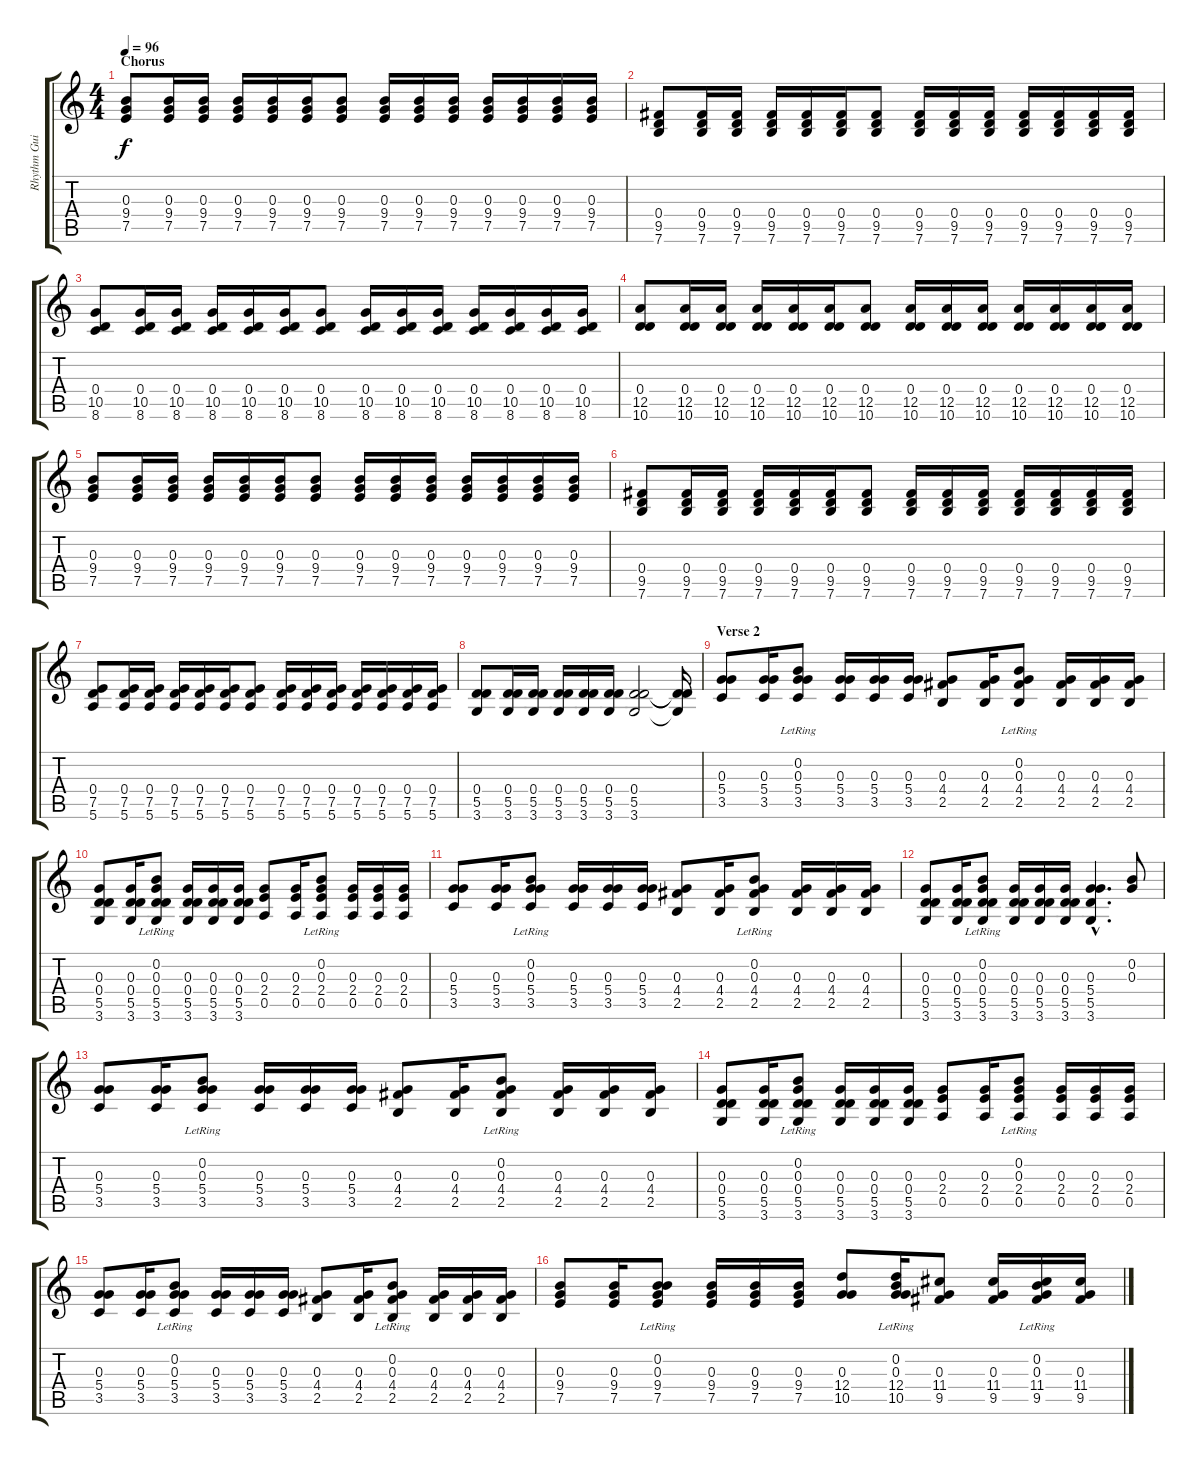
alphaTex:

\track ("Rhythm Guitar" "Rhythm Gui") {instrument acousticguitarnylon}
\staff {score tabs}
\tuning (E4 B3 G3 D3 A2 E2) {hide}
\ts (4 4)
\section ("" "Chorus")
\tempo 96
\clef g2
\ks c
(0.3 9.4 7.5).8{dy f} (0.3 9.4 7.5).16 (0.3 9.4 7.5).16 (0.3 9.4 7.5).16 (0.3 9.4 7.5).16 (0.3 9.4 7.5).16 (0.3 9.4 7.5).8 (0.3 9.4 7.5).16 (0.3 9.4 7.5).16 (0.3 9.4 7.5).16 (0.3 9.4 7.5).16 (0.3 9.4 7.5).16 (0.3 9.4 7.5).16 (0.3 9.4 7.5).16 |
(0.4 9.5 7.6).8 (0.4 9.5 7.6).16 (0.4 9.5 7.6).16 (0.4 9.5 7.6).16 (0.4 9.5 7.6).16 (0.4 9.5 7.6).16 (0.4 9.5 7.6).8 (0.4 9.5 7.6).16 (0.4 9.5 7.6).16 (0.4 9.5 7.6).16 (0.4 9.5 7.6).16 (0.4 9.5 7.6).16 (0.4 9.5 7.6).16 (0.4 9.5 7.6).16 |
(0.4 10.5 8.6).8 (0.4 10.5 8.6).16 (0.4 10.5 8.6).16 (0.4 10.5 8.6).16 (0.4 10.5 8.6).16 (0.4 10.5 8.6).16 (0.4 10.5 8.6).8 (0.4 10.5 8.6).16 (0.4 10.5 8.6).16 (0.4 10.5 8.6).16 (0.4 10.5 8.6).16 (0.4 10.5 8.6).16 (0.4 10.5 8.6).16 (0.4 10.5 8.6).16 |
(0.4 12.5 10.6).8 (0.4 12.5 10.6).16 (0.4 12.5 10.6).16 (0.4 12.5 10.6).16 (0.4 12.5 10.6).16 (0.4 12.5 10.6).16 (0.4 12.5 10.6).8 (0.4 12.5 10.6).16 (0.4 12.5 10.6).16 (0.4 12.5 10.6).16 (0.4 12.5 10.6).16 (0.4 12.5 10.6).16 (0.4 12.5 10.6).16 (0.4 12.5 10.6).16 |
(0.3 9.4 7.5).8 (0.3 9.4 7.5).16 (0.3 9.4 7.5).16 (0.3 9.4 7.5).16 (0.3 9.4 7.5).16 (0.3 9.4 7.5).16 (0.3 9.4 7.5).8 (0.3 9.4 7.5).16 (0.3 9.4 7.5).16 (0.3 9.4 7.5).16 (0.3 9.4 7.5).16 (0.3 9.4 7.5).16 (0.3 9.4 7.5).16 (0.3 9.4 7.5).16 |
(0.4 9.5 7.6).8 (0.4 9.5 7.6).16 (0.4 9.5 7.6).16 (0.4 9.5 7.6).16 (0.4 9.5 7.6).16 (0.4 9.5 7.6).16 (0.4 9.5 7.6).8 (0.4 9.5 7.6).16 (0.4 9.5 7.6).16 (0.4 9.5 7.6).16 (0.4 9.5 7.6).16 (0.4 9.5 7.6).16 (0.4 9.5 7.6).16 (0.4 9.5 7.6).16 |
(0.4 7.5 5.6).8 (0.4 7.5 5.6).16 (0.4 7.5 5.6).16 (0.4 7.5 5.6).16 (0.4 7.5 5.6).16 (0.4 7.5 5.6).16 (0.4 7.5 5.6).8 (0.4 7.5 5.6).16 (0.4 7.5 5.6).16 (0.4 7.5 5.6).16 (0.4 7.5 5.6).16 (0.4 7.5 5.6).16 (0.4 7.5 5.6).16 (0.4 7.5 5.6).16 |
(0.4 5.5 3.6).8 (0.4 5.5 3.6).16 (0.4 5.5 3.6).16 (0.4 5.5 3.6).16 (0.4 5.5 3.6).16 (0.4 5.5 3.6).16 (0.4 5.5 3.6).2 (0.4{t} 5.5{t} 3.6{t}).16 |
\section ("" "Verse 2")
(0.3 5.4 3.5).8 (0.3 5.4 3.5).16 (0.2{lr} 0.3 5.4 3.5).8 (0.3 5.4 3.5).16 (0.3 5.4 3.5).16 (0.3 5.4 3.5).16 (0.3 4.4 2.5).8 (0.3 4.4 2.5).16 (0.2{lr} 0.3 4.4 2.5).8 (0.3 4.4 2.5).16 (0.3 4.4 2.5).16 (0.3 4.4 2.5).16 |
(0.3 0.4 5.5 3.6).8 (0.3 0.4 5.5 3.6).16 (0.2{lr} 0.3 0.4 5.5 3.6).8 (0.3 0.4 5.5 3.6).16 (0.3 0.4 5.5 3.6).16 (0.3 0.4 5.5 3.6).16 (0.3 2.4 0.5).8 (0.3 2.4 0.5).16 (0.2{lr} 0.3 2.4 0.5).8 (0.3 2.4 0.5).16 (0.3 2.4 0.5).16 (0.3 2.4 0.5).16 |
(0.3 5.4 3.5).8 (0.3 5.4 3.5).16 (0.2{lr} 0.3 5.4 3.5).8 (0.3 5.4 3.5).16 (0.3 5.4 3.5).16 (0.3 5.4 3.5).16 (0.3 4.4 2.5).8 (0.3 4.4 2.5).16 (0.2{lr} 0.3 4.4 2.5).8 (0.3 4.4 2.5).16 (0.3 4.4 2.5).16 (0.3 4.4 2.5).16 |
(0.3 0.4 5.5 3.6).8 (0.3 0.4 5.5 3.6).16 (0.2{lr} 0.3 0.4 5.5 3.6).8 (0.3 0.4 5.5 3.6).16 (0.3 0.4 5.5 3.6).16 (0.3 0.4 5.5 3.6).16 (0.3{hac} 5.4{hac} 5.5{hac} 3.6{hac}).4{d} (0.2 0.3).8 |
(0.3 5.4 3.5).8 (0.3 5.4 3.5).16 (0.2{lr} 0.3 5.4 3.5).8 (0.3 5.4 3.5).16 (0.3 5.4 3.5).16 (0.3 5.4 3.5).16 (0.3 4.4 2.5).8 (0.3 4.4 2.5).16 (0.2{lr} 0.3 4.4 2.5).8 (0.3 4.4 2.5).16 (0.3 4.4 2.5).16 (0.3 4.4 2.5).16 |
(0.3 0.4 5.5 3.6).8 (0.3 0.4 5.5 3.6).16 (0.2{lr} 0.3 0.4 5.5 3.6).8 (0.3 0.4 5.5 3.6).16 (0.3 0.4 5.5 3.6).16 (0.3 0.4 5.5 3.6).16 (0.3 2.4 0.5).8 (0.3 2.4 0.5).16 (0.2{lr} 0.3 2.4 0.5).8 (0.3 2.4 0.5).16 (0.3 2.4 0.5).16 (0.3 2.4 0.5).16 |
(0.3 5.4 3.5).8 (0.3 5.4 3.5).16 (0.2{lr} 0.3 5.4 3.5).8 (0.3 5.4 3.5).16 (0.3 5.4 3.5).16 (0.3 5.4 3.5).16 (0.3 4.4 2.5).8 (0.3 4.4 2.5).16 (0.2{lr} 0.3 4.4 2.5).8 (0.3 4.4 2.5).16 (0.3 4.4 2.5).16 (0.3 4.4 2.5).16 |
(0.3 9.4 7.5).8 (0.3 9.4 7.5).16 (0.2{lr} 0.3 9.4 7.5).8 (0.3 9.4 7.5).16 (0.3 9.4 7.5).16 (0.3 9.4 7.5).16 (0.3 12.4 10.5).8 (0.2{lr} 0.3 12.4 10.5).16 (0.3 11.4 9.5).8 (0.3 11.4 9.5).16 (0.2{lr} 0.3 11.4 9.5).16 (0.3 11.4 9.5).16
